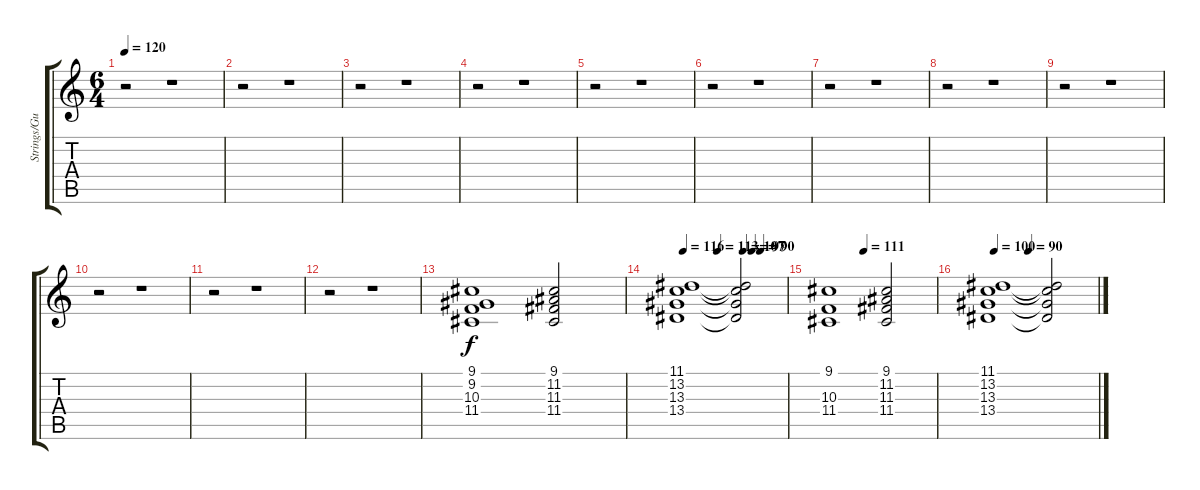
\track ("Strings/Guitar 3" "Strings/Gu") {instrument stringensemble1}
\staff {score tabs}
\tuning (E4 B3 G3 D3 A2 E2) {hide}
\ts (6 4)
\tempo 120
\clef g2
\ks c
r.2{dy f instrument stringensemble1} r.1 |
r.2 r.1 |
r.2 r.1 |
r.2 r.1 |
r.2 r.1 |
r.2 r.1 |
r.2 r.1 |
r.2 r.1 |
r.2 r.1 |
r.2 r.1 |
r.2 r.1 |
r.2 r.1 |
(9.1 9.2 10.3 11.4).1 (9.1 11.2 11.3 11.4).2 |
\tempo (113 0.3333333333333333)
\tempo 116
\tempo (107 0.5833333333333334)
\tempo (97 0.6666666666666666)
\tempo (90 0.75)
(11.1 13.2 13.3 13.4).1 (11.1{t} 13.2{t} 13.3{t} 13.4{t}).2 |
\tempo (111 0.3333333333333333)
(9.1 10.3 11.4).1 (9.1 11.2 11.3 11.4).2 |
\tempo (90 0.3333333333333333)
\tempo 100
(11.1 13.2 13.3 13.4).1 (11.1{t} 13.2{t} 13.3{t} 13.4{t}).2
